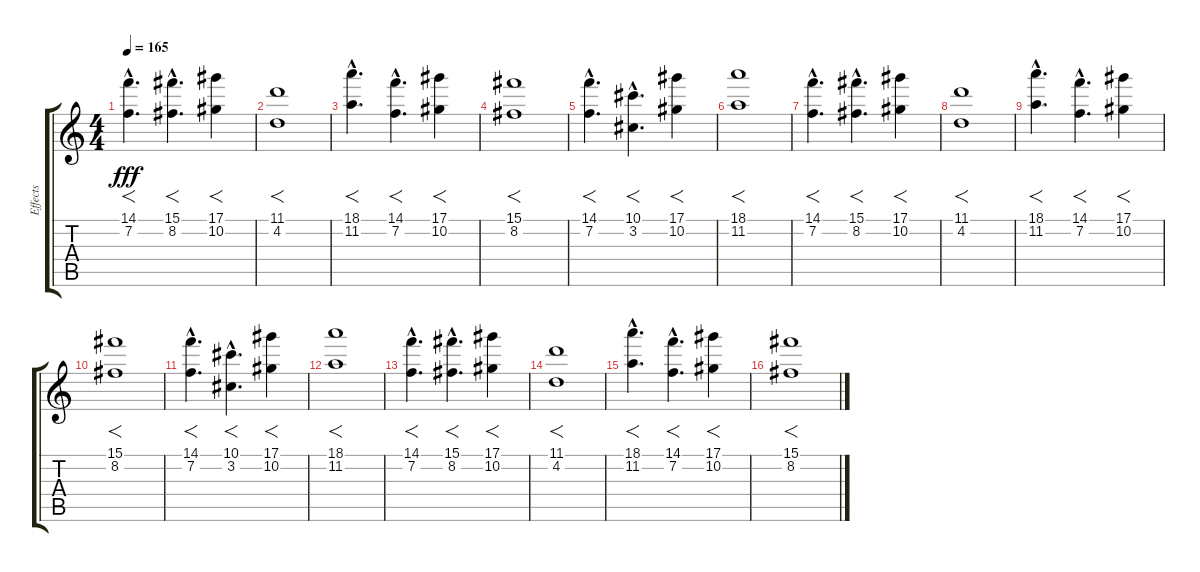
\track ("Effects" "Effects") {instrument distortionguitar}
\staff {score tabs}
\tuning (Eb4 Bb3 Gb3 Db3 Ab2 Db2) {hide}
\ts (4 4)
\tempo 165
\clef g2
\ks c
(14.1{hac} 7.2{hac}).4{f d dy fff} (15.1{hac} 8.2{hac}).4{f d} (17.1 10.2).4{f} |
(11.1 4.2).1{f} |
(18.1{hac} 11.2{hac}).4{f d} (14.1{hac} 7.2{hac}).4{f d} (17.1 10.2).4{f} |
(15.1 8.2).1{f} |
(14.1{hac} 7.2{hac}).4{f d} (10.1{hac} 3.2{hac}).4{f d} (17.1 10.2).4{f} |
(18.1 11.2).1{f} |
(14.1{hac} 7.2{hac}).4{f d} (15.1{hac} 8.2{hac}).4{f d} (17.1 10.2).4{f} |
(11.1 4.2).1{f} |
(18.1{hac} 11.2{hac}).4{f d} (14.1{hac} 7.2{hac}).4{f d} (17.1 10.2).4{f} |
(15.1 8.2).1{f} |
(14.1{hac} 7.2{hac}).4{f d} (10.1{hac} 3.2{hac}).4{f d} (17.1 10.2).4{f} |
(18.1 11.2).1{f} |
(14.1{hac} 7.2{hac}).4{f d} (15.1{hac} 8.2{hac}).4{f d} (17.1 10.2).4{f} |
(11.1 4.2).1{f} |
(18.1{hac} 11.2{hac}).4{f d} (14.1{hac} 7.2{hac}).4{f d} (17.1 10.2).4{f} |
(15.1 8.2).1{f}
